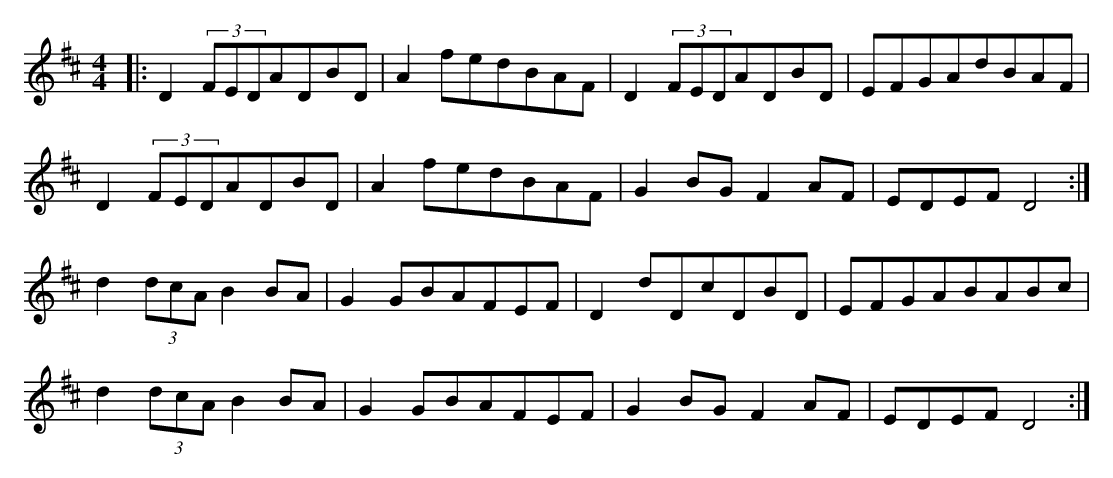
X:1
M:4/4
K:D
|:d,2(3f,e,d,a,d,b,d,|a,2fedb,a,f,|d,2(3f,e,d,a,d,b,d,|e,f,g,a,db,a,f,|
d,2(3f,e,d,a,d,b,d,|a,2fedb,a,f,|g,2b,g,f,2a,f,|e,d,e,f,d,4:|
d2(3dca,b,2b,a,|g,2g,b,a,f,e,f,|d,2dd,cd,b,d,|e,f,g,a,b,a,b,c|
d2(3dca,b,2b,a,|g,2g,b,a,f,e,f,|g,2b,g,f,2a,f,|e,d,e,f,d,4:|
